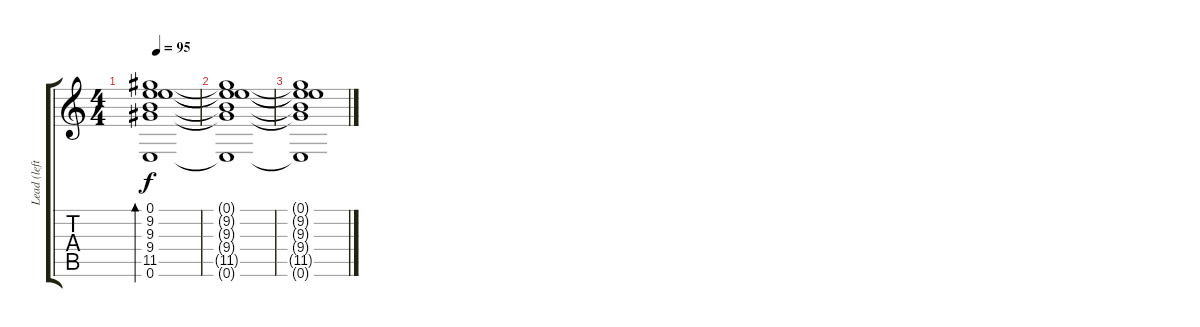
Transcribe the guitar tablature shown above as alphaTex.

\track ("Lead (left)" "Lead (left") {instrument electricguitarjazz}
\staff {score tabs}
\tuning (E4 B3 G3 D3 A2 E2) {hide}
\ts (4 4)
\tempo 95
\clef g2
\ks c
(0.1 9.2 9.3 9.4 11.5 0.6).1{bd 240 dy f} |
(0.1{t} 9.2{t} 9.3{t} 9.4{t} 11.5{t} 0.6{t}).1 |
(0.1{t} 9.2{t} 9.3{t} 9.4{t} 11.5{t} 0.6{t}).1
